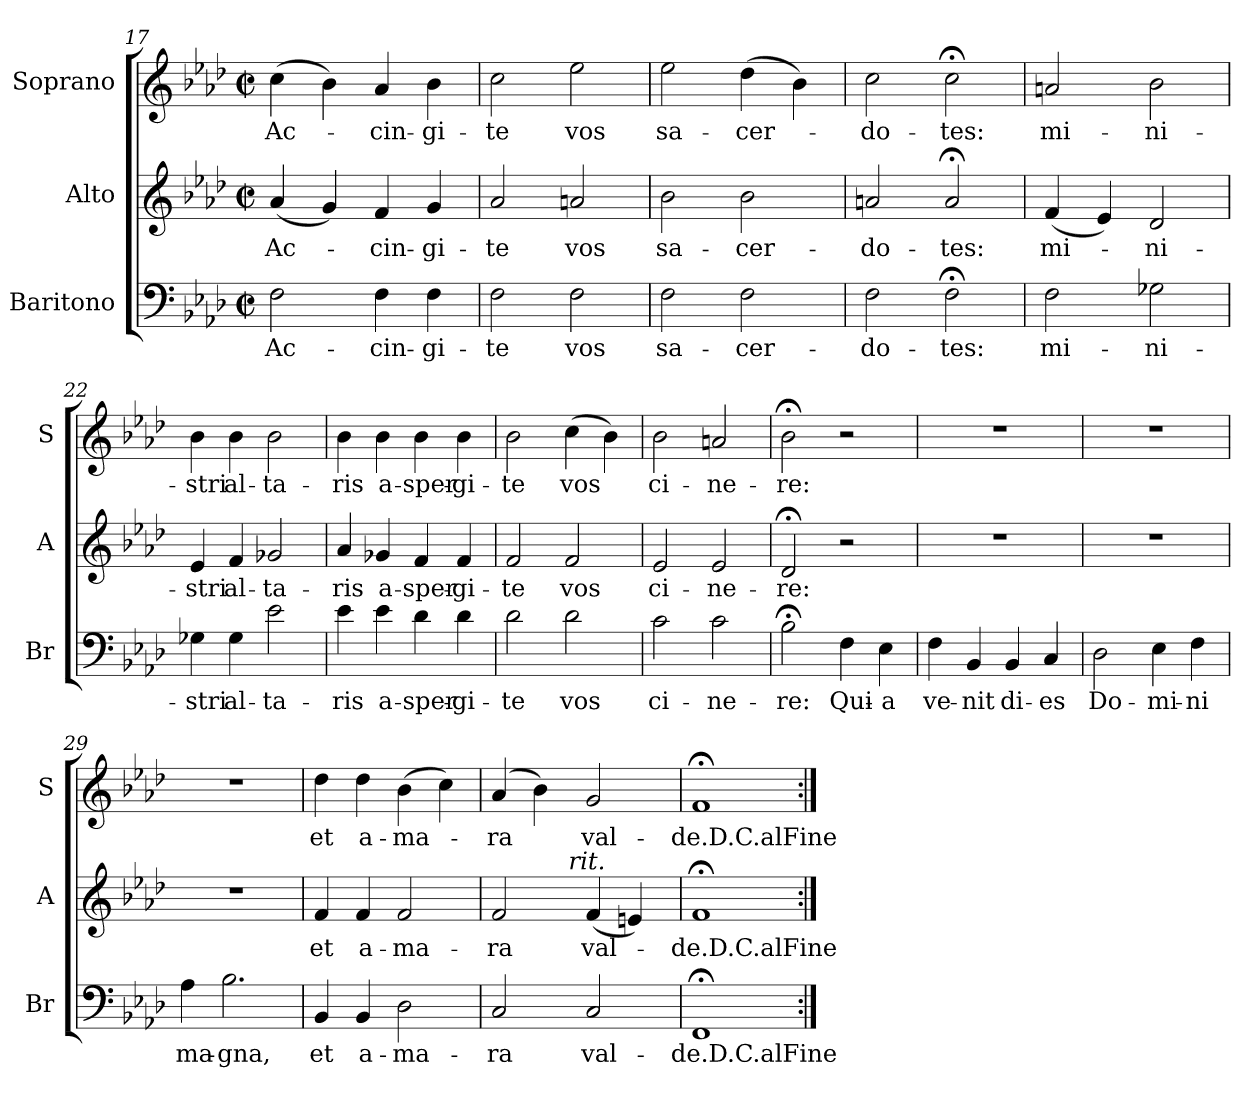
**kern	**text	**kern	**text	**kern	**text
*part3	*part3	*part2	*part2	*part1	*part1
*staff3	*staff3	*staff2	*staff2	*staff1	*staff1
*I"Baritono	*	*I"Alto	*	*I"Soprano	*
*I'Br	*	*I'A	*	*I'S	*
*clefF4	*	*clefG2	*	*clefG2	*
*k[b-e-a-d-]	*	*k[b-e-a-d-]	*	*k[b-e-a-d-]	*
*A-:	*	*A-:	*	*A-:	*
*M2/2	*	*M2/2	*	*M2/2	*
*met(c|)	*	*met(c|)	*	*met(c|)	*
=17	=17	=17	=17	=17	=17
!	!LO:LY:b	!	!LO:LY:b	!	!LO:LY:b
2F\	Ac-	(<4a-/	Ac-	(>4cc\	Ac-
.	.	4g/)	.	4b-\)	.
!	!LO:LY:b	!	!LO:LY:b	!	!LO:LY:b
4F\	-cin-	4f/	-cin-	4a-/	-cin-
!	!LO:LY:b	!	!LO:LY:b	!	!LO:LY:b
4F\	-gi-	4g/	-gi-	4b-\	-gi-
=18	=18	=18	=18	=18	=18
!	!LO:LY:b	!	!LO:LY:b	!	!LO:LY:b
2F\	-te	2a-/	-te	2cc\	-te
!	!LO:LY:b	!	!LO:LY:b	!	!LO:LY:b
2F\	vos	2an/	vos	2ee-\	vos
=19	=19	=19	=19	=19	=19
!	!LO:LY:b	!	!LO:LY:b	!	!LO:LY:b
2F\	sa-	2b-\	sa-	2ee-\	sa-
!	!LO:LY:b	!	!LO:LY:b	!	!LO:LY:b
2F\	-cer-	2b-\	-cer-	(>4dd-\	-cer-
.	.	.	.	4b-\)	.
=20	=20	=20	=20	=20	=20
!	!LO:LY:b	!	!LO:LY:b	!	!LO:LY:b
2F\	-do-	2an/	-do-	2cc\	-do-
!	!LO:LY:b	!	!LO:LY:b	!	!LO:LY:b
2F;<\	-tes:	2a;/	-tes:	2cc;<\	-tes:
!!LO:PB:g=z
=21	=21	=21	=21	=21	=21
!	!LO:LY:b	!	!LO:LY:b	!	!LO:LY:b
2F\	mi-	(<4f/	mi-	2an/	mi-
.	.	4e-/)	.	.	.
!	!LO:LY:b	!	!LO:LY:b	!	!LO:LY:b
2G-X\	-ni-	2d-/	-ni-	2b-\	-ni-
=22	=22	=22	=22	=22	=22
!	!LO:LY:b	!	!LO:LY:b	!	!LO:LY:b
4G-X\	-stri	4e-/	-stri	4b-\	-stri
!	!LO:LY:b	!	!LO:LY:b	!	!LO:LY:b
4G-\	al-	4f/	al-	4b-\	al-
!	!LO:LY:b	!	!LO:LY:b	!	!LO:LY:b
2e-\	-ta-	2g-X/	-ta-	2b-\	-ta-
=23	=23	=23	=23	=23	=23
!	!LO:LY:b	!	!LO:LY:b	!	!LO:LY:b
4e-\	-ris	4a-/	-ris	4b-\	-ris
!	!LO:LY:b	!	!LO:LY:b	!	!LO:LY:b
4e-\	a-	4g-X/	a-	4b-\	a-
!	!LO:LY:b	!	!LO:LY:b	!	!LO:LY:b
4d-\	-sper-	4f/	-sper-	4b-\	-sper-
!	!LO:LY:b	!	!LO:LY:b	!	!LO:LY:b
4d-\	-gi-	4f/	-gi-	4b-\	-gi-
=24	=24	=24	=24	=24	=24
!	!LO:LY:b	!	!LO:LY:b	!	!LO:LY:b
2d-\	-te	2f/	-te	2b-\	-te
!	!LO:LY:b	!	!LO:LY:b	!	!LO:LY:b
2d-\	vos	2f/	vos	(>4cc\	vos
.	.	.	.	4b-\)	.
!!LO:LB:g=z
=25	=25	=25	=25	=25	=25
!	!LO:LY:b	!	!LO:LY:b	!	!LO:LY:b
2c\	ci-	2e-/	ci-	2b-\	ci-
!	!LO:LY:b	!	!LO:LY:b	!	!LO:LY:b
2c\	-ne-	2e-/	-ne-	2an/	-ne-
=26	=26	=26	=26	=26	=26
!	!LO:LY:b	!	!LO:LY:b	!	!LO:LY:b
2B-;<\	-re:	2d-;/	-re:	2b-;<\	-re:
!	!LO:LY:b	!	!	!	!
4F\	Qui-	2r	.	2r	.
!	!LO:LY:b	!	!	!	!
4E-\	-a	.	.	.	.
=27	=27	=27	=27	=27	=27
!	!LO:LY:b	!	!	!	!
4F\	ve-	1r	.	1r	.
!	!LO:LY:b	!	!	!	!
4BB-/	-nit	.	.	.	.
!	!LO:LY:b	!	!	!	!
4BB-/	di-	.	.	.	.
!	!LO:LY:b	!	!	!	!
4C/	-es	.	.	.	.
=28	=28	=28	=28	=28	=28
!	!LO:LY:b	!	!	!	!
2D-\	Do-	1r	.	1r	.
!	!LO:LY:b	!	!	!	!
4E-\	-mi-	.	.	.	.
!	!LO:LY:b	!	!	!	!
4F\	-ni	.	.	.	.
!!LO:LB:g=z
=29	=29	=29	=29	=29	=29
!	!LO:LY:b	!	!	!	!
4A-\	ma-	1r	.	1r	.
!	!LO:LY:b	!	!	!	!
2.B-\	-gna,	.	.	.	.
=30	=30	=30	=30	=30	=30
!	!LO:LY:b	!	!LO:LY:b	!	!LO:LY:b
4BB-/	et	4f/	et	4dd-\	et
!	!LO:LY:b	!	!LO:LY:b	!	!LO:LY:b
4BB-/	a-	4f/	a-	4dd-\	a-
!	!LO:LY:b	!	!LO:LY:b	!	!LO:LY:b
2D-\	-ma-	2f/	-ma-	(>4b-\	-ma-
.	.	.	.	4cc\)	.
=31	=31	=31	=31	=31	=31
!	!LO:LY:b	!	!LO:LY:b	!	!LO:LY:b
*	*	*^	*	*	*
2C/	-ra	2f/	4..ryy	-ra	(4a-/	-ra
.	.	.	.	.	4b-\)	.
!	!	!	!LO:TX:a:i:t=rit.	!	!	!
.	.	.	2ryy	.	.	.
!	!LO:LY:b	!	!	!LO:LY:b	!	!LO:LY:b
2C/	val-	(<4f/	.	val-	2g/	val-
.	.	4en/)	.	.	.	.
.	.	.	16ryy	.	.	.
=32	=32	=32	=32	=32	=32	=32
!	!LO:LY:b	!	!	!LO:LY:b	!	!LO:LY:b
*	*	*v	*v	*	*	*
1FF;	-de.D.C.alFine	1f;	-de.D.C.alFine	1f;	-de.D.C.alFine
=:|!	=:|!	=:|!	=:|!	=:|!	=:|!
*-	*-	*-	*-	*-	*-
